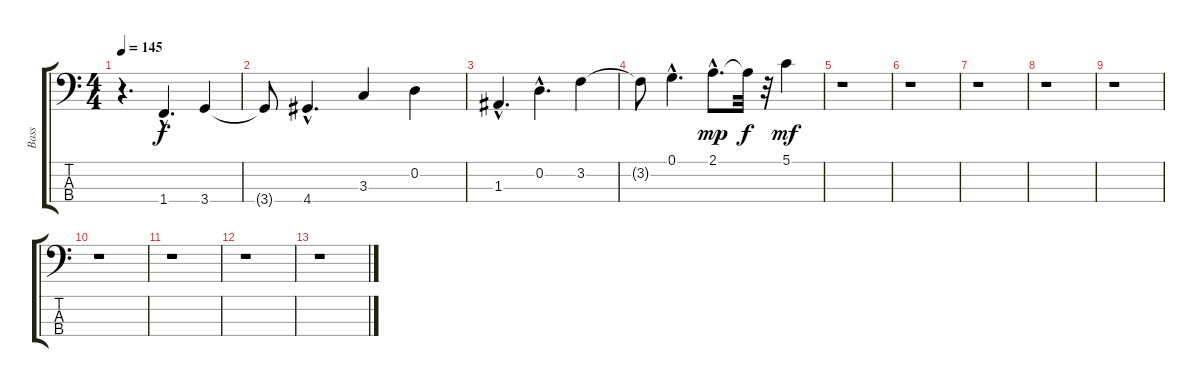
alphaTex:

\track ("Bass" "Bass") {instrument electricbassfinger}
\staff {score tabs}
\tuning (G2 D2 A1 E1) {hide}
\ts (4 4)
\tempo 145
\clef f4
\ks c
r.4{d dy f} 1.4{hac}.4{d} 3.4.4 |
3.4{t}.8 4.4{hac}.4{d} 3.3.4 0.2.4 |
1.3{hac}.4{d} 0.2{hac}.4{d} 3.2.4 |
3.2{t}.8 0.1{hac}.4{d} 2.1{hac}.8{d dy mp} 2.1{t}.32{dy f} r.32 5.1.4{dy mf} |
r.1 |
r.1 |
r.1 |
r.1 |
r.1 |
r.1 |
r.1 |
r.1 |
r.1
